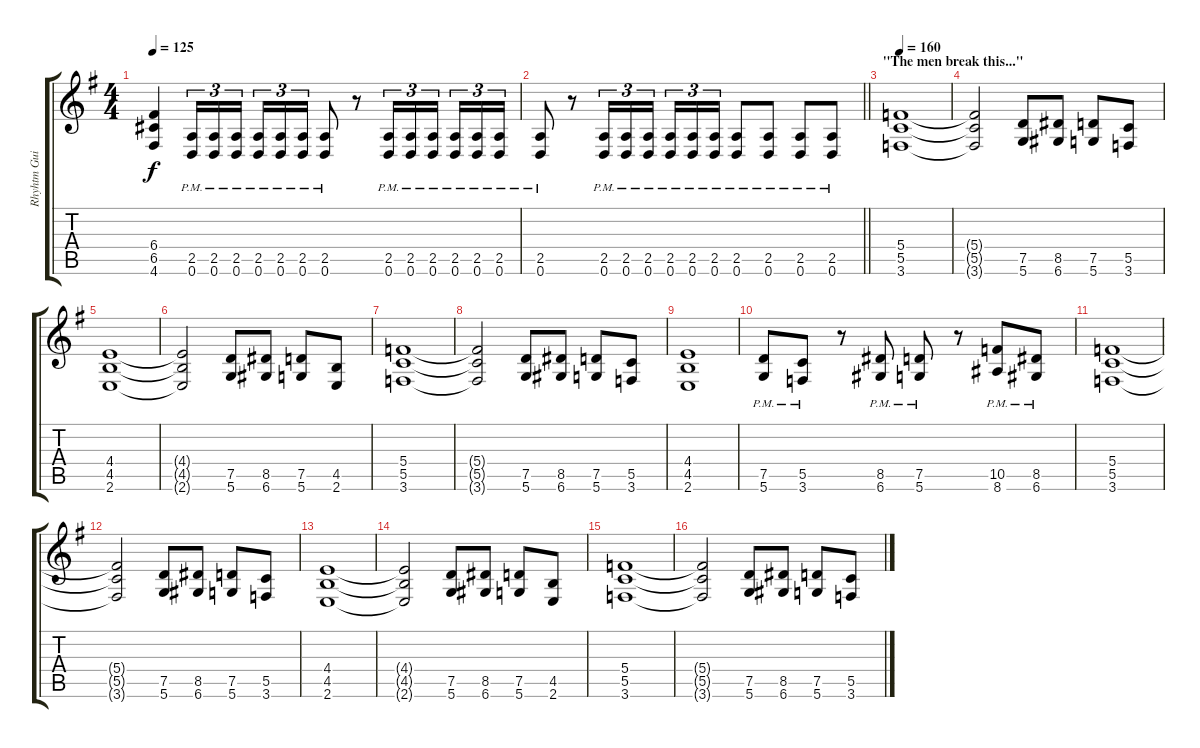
\track ("Rhyhtm Guitars" "Rhyhtm Gui") {instrument distortionguitar}
\staff {score tabs}
\tuning (D4 A3 F3 C3 G2 D2) {hide}
\ts (4 4)
\tempo 125
\clef g2
\ks g
(6.4 6.5 4.6).4{dy f} (2.5{pm} 0.6{pm}).16{tu (3 2)} (2.5{pm} 0.6{pm}).16{tu (3 2)} (2.5{pm} 0.6{pm}).16{tu (3 2)} (2.5{pm} 0.6{pm}).16{tu (3 2)} (2.5{pm} 0.6{pm}).16{tu (3 2)} (2.5{pm} 0.6{pm}).16{tu (3 2)} (2.5{pm} 0.6{pm}).8 r.8 (2.5{pm} 0.6{pm}).16{tu (3 2)} (2.5{pm} 0.6{pm}).16{tu (3 2)} (2.5{pm} 0.6{pm}).16{tu (3 2)} (2.5{pm} 0.6{pm}).16{tu (3 2)} (2.5{pm} 0.6{pm}).16{tu (3 2)} (2.5{pm} 0.6{pm}).16{tu (3 2)} |
\barLineRight lightlight
(2.5{pm} 0.6{pm}).8 r.8 (2.5{pm} 0.6{pm}).16{tu (3 2)} (2.5{pm} 0.6{pm}).16{tu (3 2)} (2.5{pm} 0.6{pm}).16{tu (3 2)} (2.5{pm} 0.6{pm}).16{tu (3 2)} (2.5{pm} 0.6{pm}).16{tu (3 2)} (2.5{pm} 0.6{pm}).16{tu (3 2)} (2.5{pm} 0.6{pm}).8 (2.5{pm} 0.6{pm}).8 (2.5{pm} 0.6{pm}).8 (2.5{pm} 0.6{pm}).8 |
\section ("" "\"The men break this...\"")
\tempo 160
(5.4 5.5 3.6).1 |
(5.4{t} 5.5{t} 3.6{t}).2 (7.5 5.6).8 (8.5 6.6).8 (7.5 5.6).8 (5.5 3.6).8 |
(4.4 4.5 2.6).1 |
(4.4{t} 4.5{t} 2.6{t}).2 (7.5 5.6).8 (8.5 6.6).8 (7.5 5.6).8 (4.5 2.6).8 |
(5.4 5.5 3.6).1 |
(5.4{t} 5.5{t} 3.6{t}).2 (7.5 5.6).8 (8.5 6.6).8 (7.5 5.6).8 (5.5 3.6).8 |
(4.4 4.5 2.6).1 |
(7.5{pm} 5.6{pm}).8 (5.5{pm} 3.6{pm}).8 r.8 (8.5{pm} 6.6{pm}).8 (7.5{pm} 5.6{pm}).8 r.8 (10.5{pm} 8.6{pm}).8 (8.5{pm} 6.6{pm}).8 |
(5.4 5.5 3.6).1 |
(5.4{t} 5.5{t} 3.6{t}).2 (7.5 5.6).8 (8.5 6.6).8 (7.5 5.6).8 (5.5 3.6).8 |
(4.4 4.5 2.6).1 |
(4.4{t} 4.5{t} 2.6{t}).2 (7.5 5.6).8 (8.5 6.6).8 (7.5 5.6).8 (4.5 2.6).8 |
(5.4 5.5 3.6).1 |
(5.4{t} 5.5{t} 3.6{t}).2 (7.5 5.6).8 (8.5 6.6).8 (7.5 5.6).8 (5.5 3.6).8
